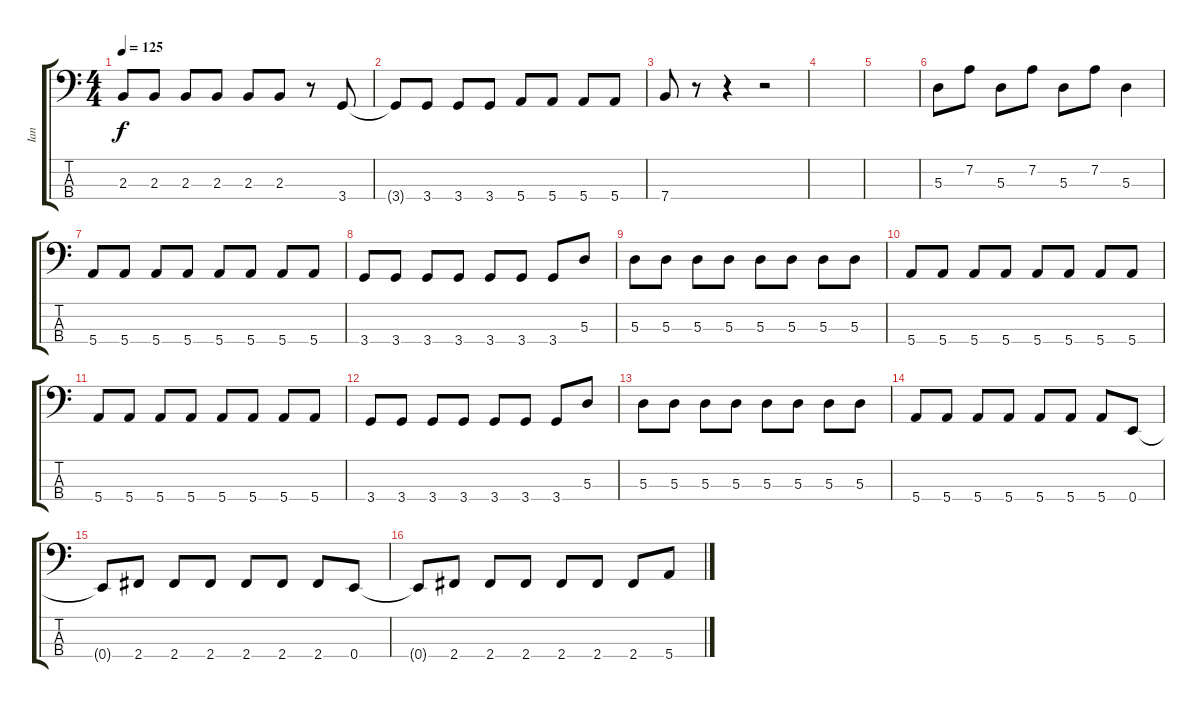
\track ("Ian" "Ian") {instrument electricbassfinger}
\staff {score tabs}
\tuning (G2 D2 A1 E1) {hide}
\ts (4 4)
\tempo 125
\clef f4
\ks c
2.3.8{dy f} 2.3.8 2.3.8 2.3.8 2.3.8 2.3.8 r.8 3.4.8 |
3.4{t}.8 3.4.8 3.4.8 3.4.8 5.4.8 5.4.8 5.4.8 5.4.8 |
7.4.8 r.8 r.4 r.2 |
|
|
5.3.8 7.2.8 5.3.8 7.2.8 5.3.8 7.2.8 5.3.4 |
5.4.8 5.4.8 5.4.8 5.4.8 5.4.8 5.4.8 5.4.8 5.4.8 |
3.4.8 3.4.8 3.4.8 3.4.8 3.4.8 3.4.8 3.4.8 5.3.8 |
5.3.8 5.3.8 5.3.8 5.3.8 5.3.8 5.3.8 5.3.8 5.3.8 |
5.4.8 5.4.8 5.4.8 5.4.8 5.4.8 5.4.8 5.4.8 5.4.8 |
5.4.8 5.4.8 5.4.8 5.4.8 5.4.8 5.4.8 5.4.8 5.4.8 |
3.4.8 3.4.8 3.4.8 3.4.8 3.4.8 3.4.8 3.4.8 5.3.8 |
5.3.8 5.3.8 5.3.8 5.3.8 5.3.8 5.3.8 5.3.8 5.3.8 |
5.4.8 5.4.8 5.4.8 5.4.8 5.4.8 5.4.8 5.4.8 0.4.8 |
0.4{t}.8 2.4.8 2.4.8 2.4.8 2.4.8 2.4.8 2.4.8 0.4.8 |
0.4{t}.8 2.4.8 2.4.8 2.4.8 2.4.8 2.4.8 2.4.8 5.4.8
